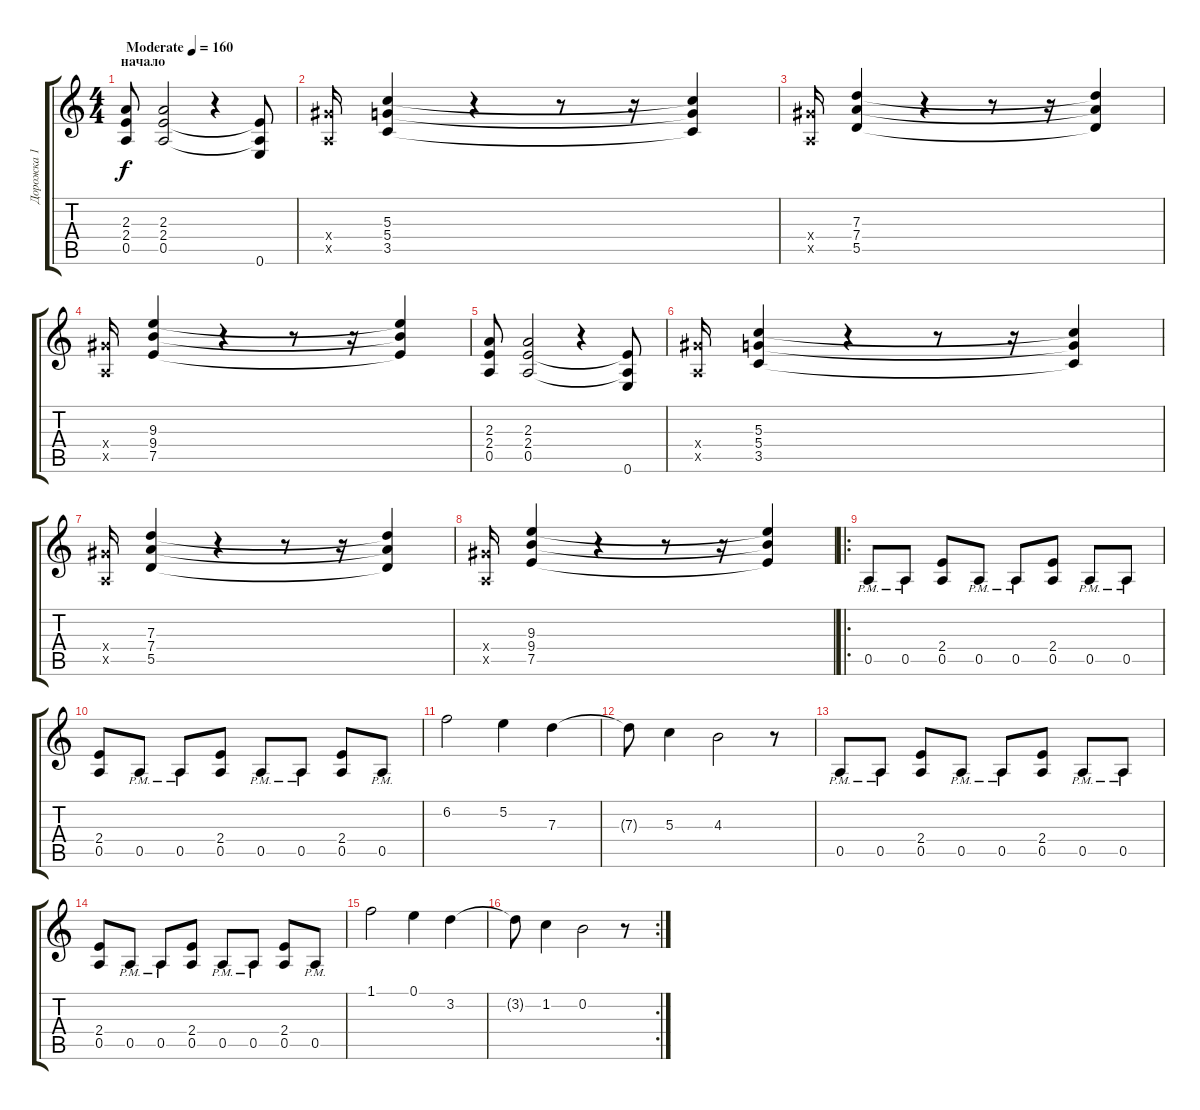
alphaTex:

\track ("Дорожка 1" "Дорожка 1") {instrument overdrivenguitar}
\staff {score tabs}
\tuning (E4 B3 G3 D3 A2 E2) {hide}
\ts (4 4)
\section ("" "начало")
\tempo (160 "Moderate")
\clef g2
\ks c
(2.3 2.4 0.5).8{dy f instrument overdrivenguitar} (2.3 2.4 0.5).2 r.4 (2.4{t} 0.5{t} 0.6).8 |
(6.4{x} 0.5{x}).16 (5.3 5.4 3.5).4 r.4 r.8 r.16 (5.3{t} 5.4{t} 3.5{t}).4 |
(6.4{x} 0.5{x}).16 (7.3 7.4 5.5).4 r.4 r.8 r.16 (7.3{t} 7.4{t} 5.5{t}).4 |
(6.4{x} 0.5{x}).16 (9.3 9.4 7.5).4 r.4 r.8 r.16 (9.3{t} 9.4{t} 7.5{t}).4 |
(2.3 2.4 0.5).8 (2.3 2.4 0.5).2 r.4 (2.4{t} 0.5{t} 0.6).8 |
(6.4{x} 0.5{x}).16 (5.3 5.4 3.5).4 r.4 r.8 r.16 (5.3{t} 5.4{t} 3.5{t}).4 |
(6.4{x} 0.5{x}).16 (7.3 7.4 5.5).4 r.4 r.8 r.16 (7.3{t} 7.4{t} 5.5{t}).4 |
(6.4{x} 0.5{x}).16 (9.3 9.4 7.5).4 r.4 r.8 r.16 (9.3{t} 9.4{t} 7.5{t}).4 |
\ro
0.5{pm}.8 0.5{pm}.8 (2.4 0.5).8 0.5{pm}.8 0.5{pm}.8 (2.4 0.5).8 0.5{pm}.8 0.5{pm}.8 |
(2.4 0.5).8 0.5{pm}.8 0.5{pm}.8 (2.4 0.5).8 0.5{pm}.8 0.5{pm}.8 (2.4 0.5).8 0.5{pm}.8 |
6.2.2 5.2.4 7.3.4 |
7.3{t}.8 5.3.4 4.3.2 r.8 |
0.5{pm}.8 0.5{pm}.8 (2.4 0.5).8 0.5{pm}.8 0.5{pm}.8 (2.4 0.5).8 0.5{pm}.8 0.5{pm}.8 |
(2.4 0.5).8 0.5{pm}.8 0.5{pm}.8 (2.4 0.5).8 0.5{pm}.8 0.5{pm}.8 (2.4 0.5).8 0.5{pm}.8 |
1.1.2 0.1.4 3.2.4 |
\rc 2
3.2{t}.8 1.2.4 0.2.2 r.8
